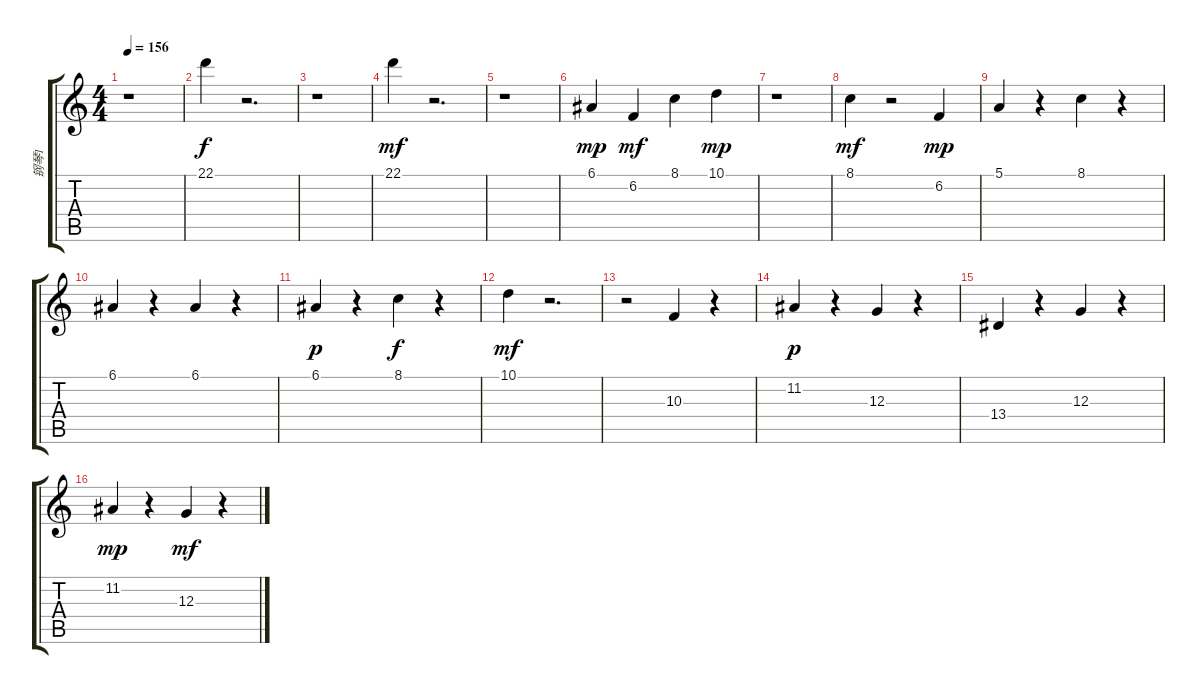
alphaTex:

\track ("钢琴1" "钢琴1") {instrument acousticgrandpiano}
\staff {score tabs}
\tuning (E4 B3 G3 D3 A2 E2) {hide}
\ts (4 4)
\tempo 156
\clef g2
\ks c
r.1{dy mf} |
22.1.4{dy f} r.2{d} |
r.1 |
22.1.4{dy mf} r.2{d} |
r.1 |
6.1.4{dy mp} 6.2.4{dy mf} 8.1.4 10.1.4{dy mp} |
r.1 |
8.1.4{dy mf} r.2 6.2.4{dy mp} |
5.1.4 r.4 8.1.4 r.4 |
6.1.4 r.4 6.1.4 r.4 |
6.1.4{dy p} r.4 8.1.4{dy f} r.4 |
10.1.4{dy mf} r.2{d} |
r.2 10.3.4 r.4 |
11.2.4{dy p} r.4 12.3.4 r.4 |
13.4.4 r.4 12.3.4 r.4 |
11.2.4{dy mp} r.4 12.3.4{dy mf} r.4
